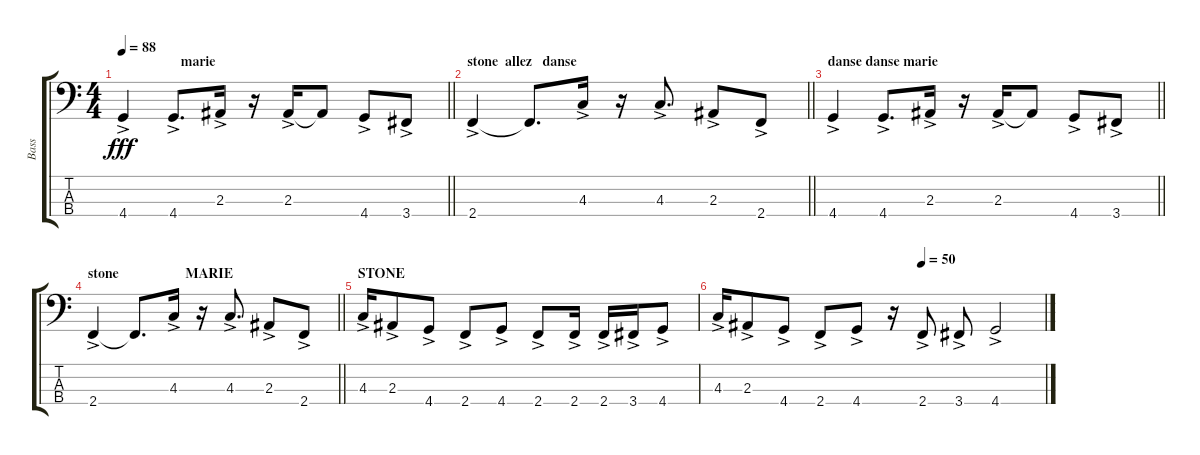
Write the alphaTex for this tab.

\track ("Bass" "Bass") {instrument electricbassfinger}
\staff {score tabs}
\tuning (Gb2 Db2 Ab1 Eb1) {hide}
\ts (4 4)
\section ("" "                  marie ")
\tempo 88
\clef f4
\barLineRight lightlight
\ks c
4.4{ac}.4{dy fff} 4.4{ac}.8{d} 2.3{ac}.16 r.16 2.3{ac}.16 2.3{t}.8 4.4{ac}.8 3.4{ac}.8 |
\section ("" "stone  allez   danse")
\barLineRight lightlight
2.4{ac}.4 2.4{t}.8{d} 4.3{ac}.16 r.16 4.3{ac}.8{d} 2.3{ac}.8 2.4{ac}.8 |
\section ("" "danse danse marie")
\barLineRight lightlight
4.4{ac}.4 4.4{ac}.8{d} 2.3{ac}.16 r.16 2.3{ac}.16 2.3{t}.8 4.4{ac}.8 3.4{ac}.8 |
\section ("" "stone                   MARIE")
\barLineRight lightlight
2.4{ac}.4 2.4{t}.8{d} 4.3{ac}.16 r.16 4.3{ac}.8{d} 2.3{ac}.8 2.4{ac}.8 |
\section ("" "STONE")
4.3{ac}.16 2.3{ac}.8 4.4{ac}.8 2.4{ac}.8 4.4{ac}.8 2.4{ac}.8 2.4{ac}.16 2.4{ac}.16 3.4{ac}.16 4.4{ac}.8 |
\tempo (50 0.625)
4.3{ac}.16 2.3{ac}.8 4.4{ac}.8 2.4{ac}.8 4.4{ac}.8 r.16 2.4{ac}.8 3.4{ac}.8 4.4{ac}.2
